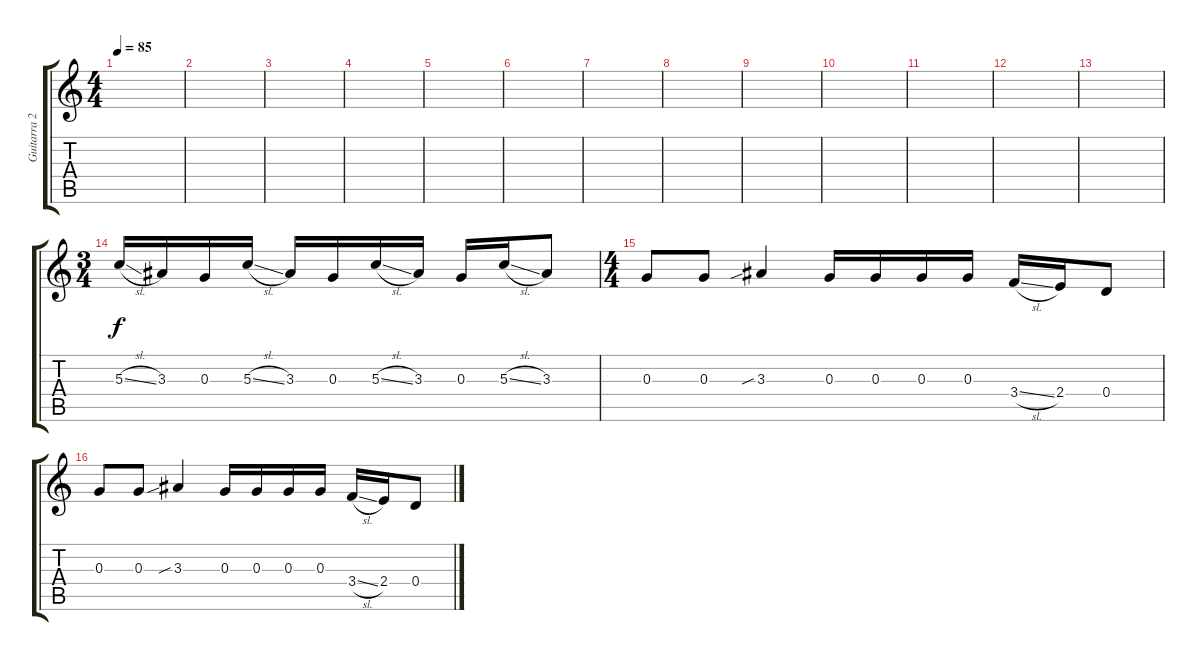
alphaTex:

\track ("Guitarra 2" "Guitarra 2") {instrument distortionguitar}
\staff {score tabs}
\tuning (D4 B3 G3 D3 G2 D2) {hide}
\ts (4 4)
\tempo 85
\clef g2
\ks c
|
|
|
|
|
|
|
|
|
|
|
|
|
\ts (3 4)
5.3{sl}.16 3.3.16 0.3.16 5.3{sl}.16 3.3.16 0.3.16 5.3{sl}.16 3.3.16 0.3.16 5.3{sl}.16 3.3.8 |
\ts (4 4)
0.3.8 0.3.8 3.3{sib}.4 0.3.16 0.3.16 0.3.16 0.3.16 3.4{sl}.16 2.4.16 0.4.8 |
0.3.8 0.3.8 3.3{sib}.4 0.3.16 0.3.16 0.3.16 0.3.16 3.4{sl}.16 2.4.16 0.4.8
